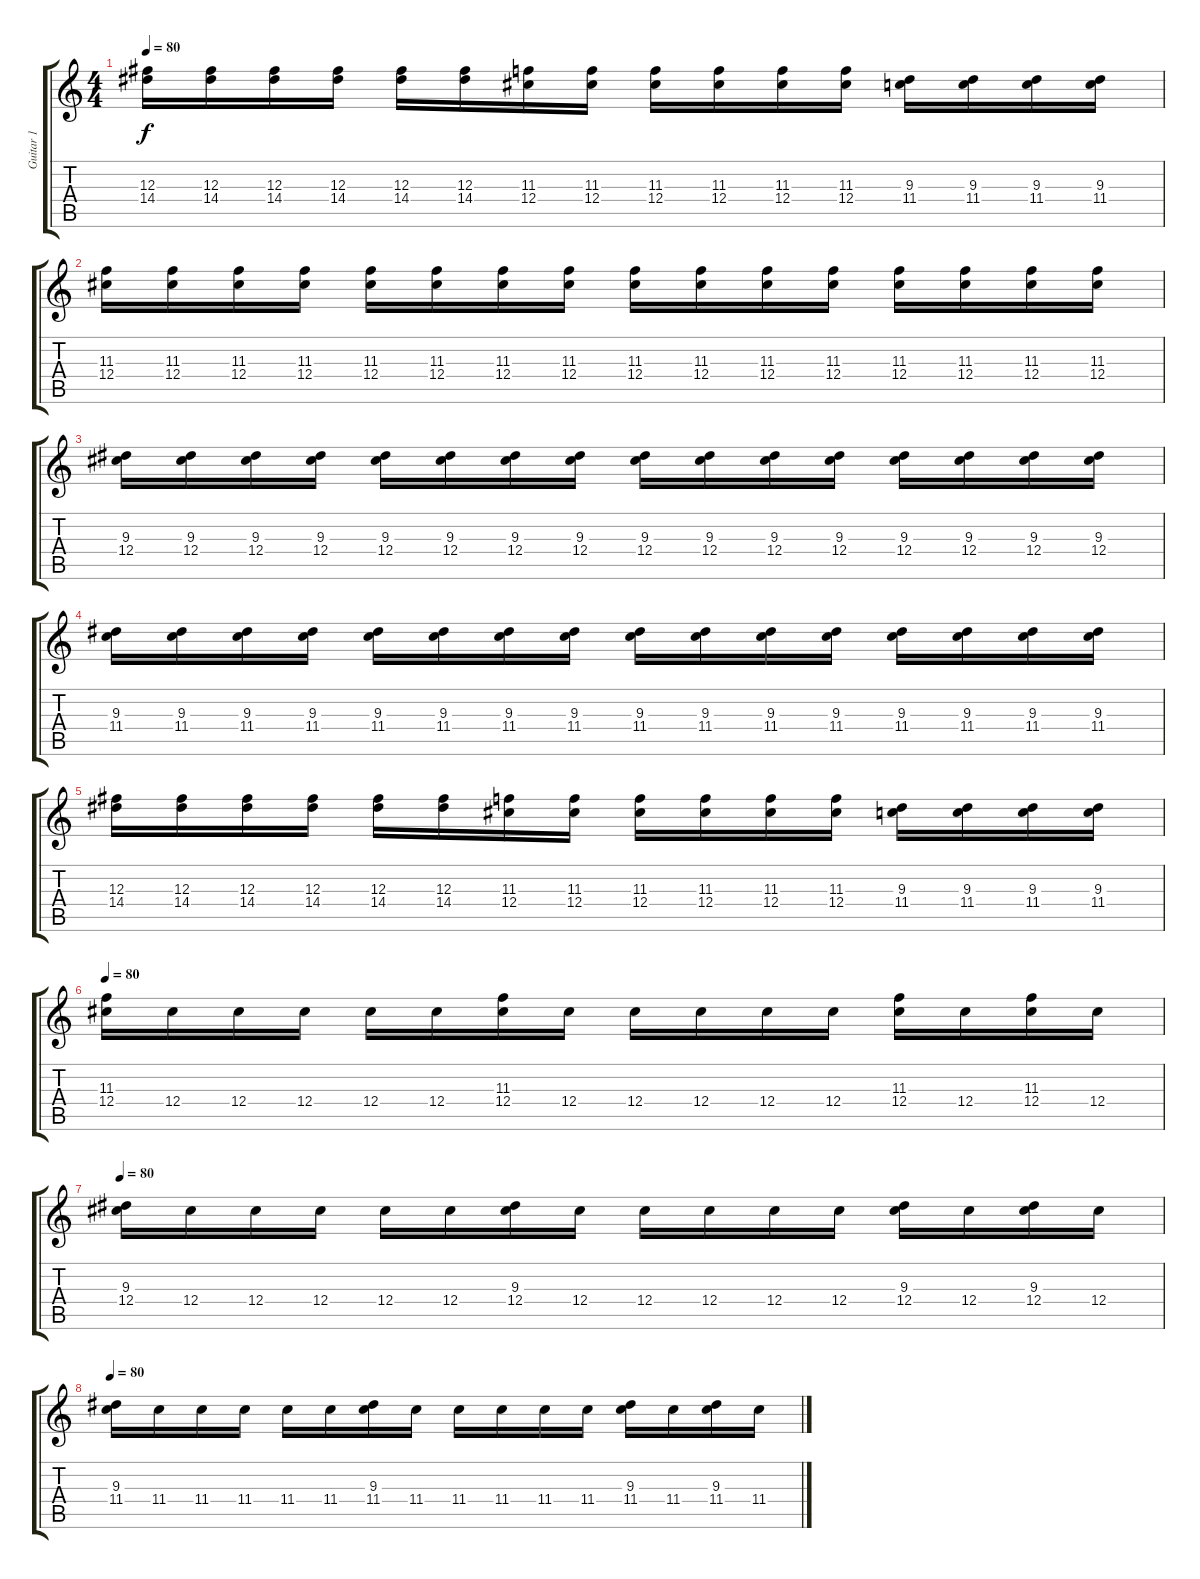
\track ("Guitar 1" "Guitar 1") {instrument distortionguitar}
\staff {score tabs}
\tuning (Eb4 Bb3 Gb3 Db3 Ab2 Db2) {hide}
\ts (4 4)
\tempo 80
\clef g2
\ks c
(12.3 14.4).16{dy f} (12.3 14.4).16 (12.3 14.4).16 (12.3 14.4).16 (12.3 14.4).16 (12.3 14.4).16 (11.3 12.4).16 (11.3 12.4).16 (11.3 12.4).16 (11.3 12.4).16 (11.3 12.4).16 (11.3 12.4).16 (9.3 11.4).16 (9.3 11.4).16 (9.3 11.4).16 (9.3 11.4).16 |
(11.3 12.4).16 (11.3 12.4).16 (11.3 12.4).16 (11.3 12.4).16 (11.3 12.4).16 (11.3 12.4).16 (11.3 12.4).16 (11.3 12.4).16 (11.3 12.4).16 (11.3 12.4).16 (11.3 12.4).16 (11.3 12.4).16 (11.3 12.4).16 (11.3 12.4).16 (11.3 12.4).16 (11.3 12.4).16 |
(9.3 12.4).16 (9.3 12.4).16 (9.3 12.4).16 (9.3 12.4).16 (9.3 12.4).16 (9.3 12.4).16 (9.3 12.4).16 (9.3 12.4).16 (9.3 12.4).16 (9.3 12.4).16 (9.3 12.4).16 (9.3 12.4).16 (9.3 12.4).16 (9.3 12.4).16 (9.3 12.4).16 (9.3 12.4).16 |
(9.3 11.4).16 (9.3 11.4).16 (9.3 11.4).16 (9.3 11.4).16 (9.3 11.4).16 (9.3 11.4).16 (9.3 11.4).16 (9.3 11.4).16 (9.3 11.4).16 (9.3 11.4).16 (9.3 11.4).16 (9.3 11.4).16 (9.3 11.4).16 (9.3 11.4).16 (9.3 11.4).16 (9.3 11.4).16 |
(12.3 14.4).16 (12.3 14.4).16 (12.3 14.4).16 (12.3 14.4).16 (12.3 14.4).16 (12.3 14.4).16 (11.3 12.4).16 (11.3 12.4).16 (11.3 12.4).16 (11.3 12.4).16 (11.3 12.4).16 (11.3 12.4).16 (9.3 11.4).16 (9.3 11.4).16 (9.3 11.4).16 (9.3 11.4).16 |
\tempo 80
(11.3 12.4).16 12.4.16 12.4.16 12.4.16 12.4.16 12.4.16 (11.3 12.4).16 12.4.16 12.4.16 12.4.16 12.4.16 12.4.16 (11.3 12.4).16 12.4.16 (11.3 12.4).16 12.4.16 |
\tempo 80
(9.3 12.4).16 12.4.16 12.4.16 12.4.16 12.4.16 12.4.16 (9.3 12.4).16 12.4.16 12.4.16 12.4.16 12.4.16 12.4.16 (9.3 12.4).16 12.4.16 (9.3 12.4).16 12.4.16 |
\tempo 80
(9.3 11.4).16 11.4.16 11.4.16 11.4.16 11.4.16 11.4.16 (9.3 11.4).16 11.4.16 11.4.16 11.4.16 11.4.16 11.4.16 (9.3 11.4).16 11.4.16 (9.3 11.4).16 11.4.16
